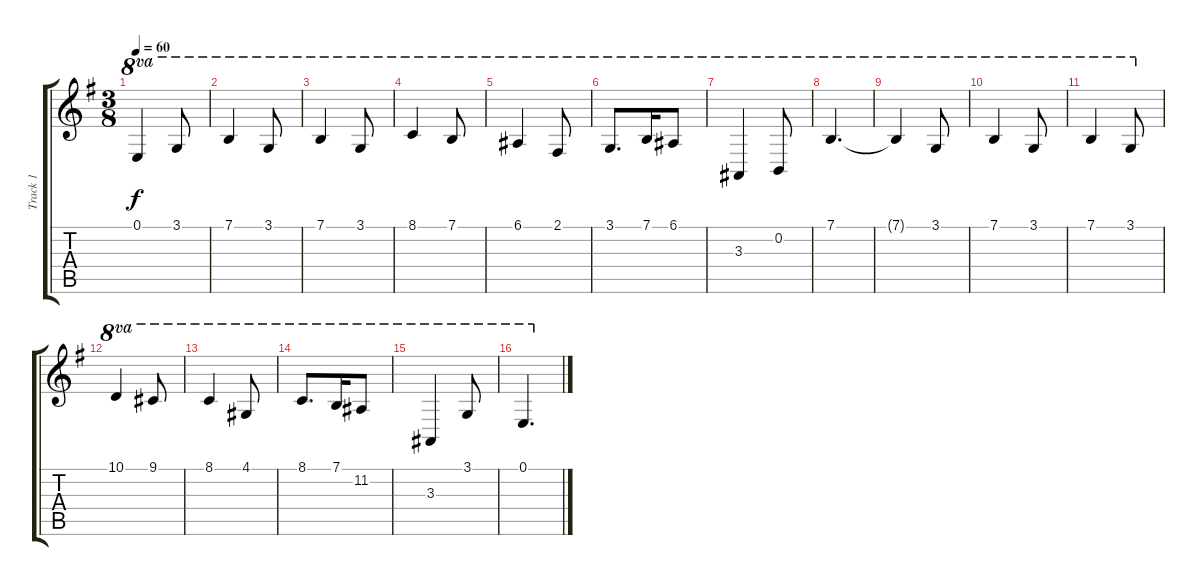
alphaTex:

\track ("Track 1" "Track 1") {instrument acousticgrandpiano}
\staff {score tabs}
\tuning (E4 B3 G3 D3 A2 E2) {hide}
\ts (3 8)
\tempo 60
\clef g2
\ks g
0.1{t}.4{ot 8va dy f} 3.1.8{ot 8va} |
7.1.4{ot 8va} 3.1.8{ot 8va} |
7.1.4{ot 8va} 3.1.8{ot 8va} |
8.1.4{ot 8va} 7.1.8{ot 8va} |
6.1.4{ot 8va} 2.1.8{ot 8va} |
3.1.8{d ot 8va} 7.1.16{ot 8va} 6.1.8{ot 8va} |
3.3.4{ot 8va} 0.2.8{ot 8va} |
7.1.4{d ot 8va} |
7.1{t}.4{ot 8va} 3.1.8{ot 8va} |
7.1.4{ot 8va} 3.1.8{ot 8va} |
7.1.4{ot 8va} 3.1.8{ot 8va} |
10.1.4{ot 8va} 9.1.8{ot 8va} |
8.1.4{ot 8va} 4.1.8{ot 8va} |
8.1.8{d ot 8va} 7.1.16{ot 8va} 11.2.8{ot 8va} |
3.3.4{ot 8va} 3.1.8{ot 8va} |
0.1.4{d ot 8va}
